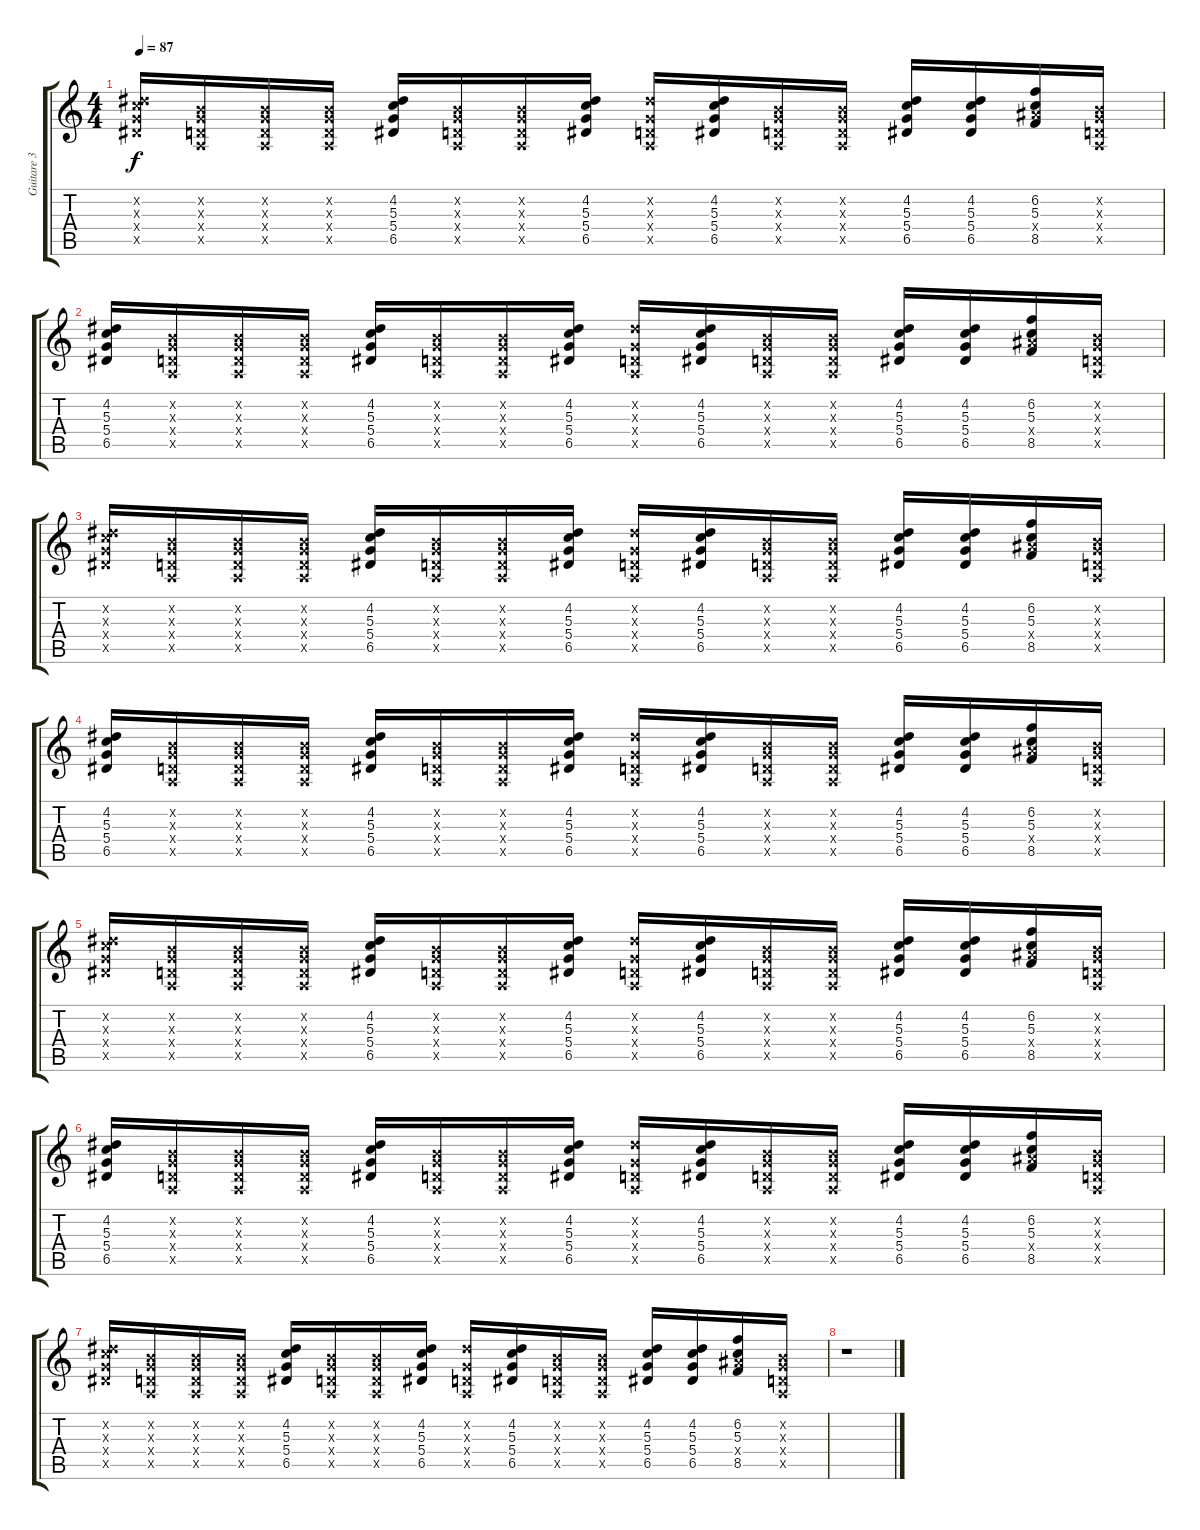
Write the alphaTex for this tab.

\track ("Guitare 3" "Guitare 3") {instrument distortionguitar}
\staff {score tabs}
\tuning (E4 B3 G3 D3 A2 E2) {hide}
\ts (4 4)
\tempo 87
\clef g2
\ks c
(4.2{x} 5.3{x} 5.4{x} 6.5{x}).16{dy f} (0.2{x} 0.3{x} 0.4{x} 0.5{x}).16 (0.2{x} 0.3{x} 0.4{x} 0.5{x}).16 (0.2{x} 0.3{x} 0.4{x} 0.5{x}).16 (4.2 5.3 5.4 6.5).16 (0.2{x} 0.3{x} 0.4{x} 0.5{x}).16 (0.2{x} 0.3{x} 0.4{x} 0.5{x}).16 (4.2 5.3 5.4 6.5).16 (4.2{x} 0.3{x} 0.4{x} 0.5{x}).16 (4.2 5.3 5.4 6.5).16 (0.2{x} 0.3{x} 0.4{x} 0.5{x}).16 (0.2{x} 0.3{x} 0.4{x} 0.5{x}).16 (4.2 5.3 5.4 6.5).16 (4.2 5.3 5.4 6.5).16 (6.2 5.3 8.4{x} 8.5).16 (0.2{x} 0.3{x} 0.4{x} 0.5{x}).16 |
(4.2 5.3 5.4 6.5).16 (0.2{x} 0.3{x} 0.4{x} 0.5{x}).16 (0.2{x} 0.3{x} 0.4{x} 0.5{x}).16 (0.2{x} 0.3{x} 0.4{x} 0.5{x}).16 (4.2 5.3 5.4 6.5).16 (0.2{x} 0.3{x} 0.4{x} 0.5{x}).16 (0.2{x} 0.3{x} 0.4{x} 0.5{x}).16 (4.2 5.3 5.4 6.5).16 (4.2{x} 0.3{x} 0.4{x} 0.5{x}).16 (4.2 5.3 5.4 6.5).16 (0.2{x} 0.3{x} 0.4{x} 0.5{x}).16 (0.2{x} 0.3{x} 0.4{x} 0.5{x}).16 (4.2 5.3 5.4 6.5).16 (4.2 5.3 5.4 6.5).16 (6.2 5.3 8.4{x} 8.5).16 (0.2{x} 0.3{x} 0.4{x} 0.5{x}).16 |
(4.2{x} 5.3{x} 5.4{x} 6.5{x}).16 (0.2{x} 0.3{x} 0.4{x} 0.5{x}).16 (0.2{x} 0.3{x} 0.4{x} 0.5{x}).16 (0.2{x} 0.3{x} 0.4{x} 0.5{x}).16 (4.2 5.3 5.4 6.5).16 (0.2{x} 0.3{x} 0.4{x} 0.5{x}).16 (0.2{x} 0.3{x} 0.4{x} 0.5{x}).16 (4.2 5.3 5.4 6.5).16 (4.2{x} 0.3{x} 0.4{x} 0.5{x}).16 (4.2 5.3 5.4 6.5).16 (0.2{x} 0.3{x} 0.4{x} 0.5{x}).16 (0.2{x} 0.3{x} 0.4{x} 0.5{x}).16 (4.2 5.3 5.4 6.5).16 (4.2 5.3 5.4 6.5).16 (6.2 5.3 8.4{x} 8.5).16 (0.2{x} 0.3{x} 0.4{x} 0.5{x}).16 |
(4.2 5.3 5.4 6.5).16 (0.2{x} 0.3{x} 0.4{x} 0.5{x}).16 (0.2{x} 0.3{x} 0.4{x} 0.5{x}).16 (0.2{x} 0.3{x} 0.4{x} 0.5{x}).16 (4.2 5.3 5.4 6.5).16 (0.2{x} 0.3{x} 0.4{x} 0.5{x}).16 (0.2{x} 0.3{x} 0.4{x} 0.5{x}).16 (4.2 5.3 5.4 6.5).16 (4.2{x} 0.3{x} 0.4{x} 0.5{x}).16 (4.2 5.3 5.4 6.5).16 (0.2{x} 0.3{x} 0.4{x} 0.5{x}).16 (0.2{x} 0.3{x} 0.4{x} 0.5{x}).16 (4.2 5.3 5.4 6.5).16 (4.2 5.3 5.4 6.5).16 (6.2 5.3 8.4{x} 8.5).16 (0.2{x} 0.3{x} 0.4{x} 0.5{x}).16 |
(4.2{x} 5.3{x} 5.4{x} 6.5{x}).16 (0.2{x} 0.3{x} 0.4{x} 0.5{x}).16 (0.2{x} 0.3{x} 0.4{x} 0.5{x}).16 (0.2{x} 0.3{x} 0.4{x} 0.5{x}).16 (4.2 5.3 5.4 6.5).16 (0.2{x} 0.3{x} 0.4{x} 0.5{x}).16 (0.2{x} 0.3{x} 0.4{x} 0.5{x}).16 (4.2 5.3 5.4 6.5).16 (4.2{x} 0.3{x} 0.4{x} 0.5{x}).16 (4.2 5.3 5.4 6.5).16 (0.2{x} 0.3{x} 0.4{x} 0.5{x}).16 (0.2{x} 0.3{x} 0.4{x} 0.5{x}).16 (4.2 5.3 5.4 6.5).16 (4.2 5.3 5.4 6.5).16 (6.2 5.3 8.4{x} 8.5).16 (0.2{x} 0.3{x} 0.4{x} 0.5{x}).16 |
(4.2 5.3 5.4 6.5).16 (0.2{x} 0.3{x} 0.4{x} 0.5{x}).16 (0.2{x} 0.3{x} 0.4{x} 0.5{x}).16 (0.2{x} 0.3{x} 0.4{x} 0.5{x}).16 (4.2 5.3 5.4 6.5).16 (0.2{x} 0.3{x} 0.4{x} 0.5{x}).16 (0.2{x} 0.3{x} 0.4{x} 0.5{x}).16 (4.2 5.3 5.4 6.5).16 (4.2{x} 0.3{x} 0.4{x} 0.5{x}).16 (4.2 5.3 5.4 6.5).16 (0.2{x} 0.3{x} 0.4{x} 0.5{x}).16 (0.2{x} 0.3{x} 0.4{x} 0.5{x}).16 (4.2 5.3 5.4 6.5).16 (4.2 5.3 5.4 6.5).16 (6.2 5.3 8.4{x} 8.5).16 (0.2{x} 0.3{x} 0.4{x} 0.5{x}).16 |
(4.2{x} 5.3{x} 5.4{x} 6.5{x}).16 (0.2{x} 0.3{x} 0.4{x} 0.5{x}).16 (0.2{x} 0.3{x} 0.4{x} 0.5{x}).16 (0.2{x} 0.3{x} 0.4{x} 0.5{x}).16 (4.2 5.3 5.4 6.5).16 (0.2{x} 0.3{x} 0.4{x} 0.5{x}).16 (0.2{x} 0.3{x} 0.4{x} 0.5{x}).16 (4.2 5.3 5.4 6.5).16 (4.2{x} 0.3{x} 0.4{x} 0.5{x}).16 (4.2 5.3 5.4 6.5).16 (0.2{x} 0.3{x} 0.4{x} 0.5{x}).16 (0.2{x} 0.3{x} 0.4{x} 0.5{x}).16 (4.2 5.3 5.4 6.5).16 (4.2 5.3 5.4 6.5).16 (6.2 5.3 8.4{x} 8.5).16 (0.2{x} 0.3{x} 0.4{x} 0.5{x}).16 |
r.1
